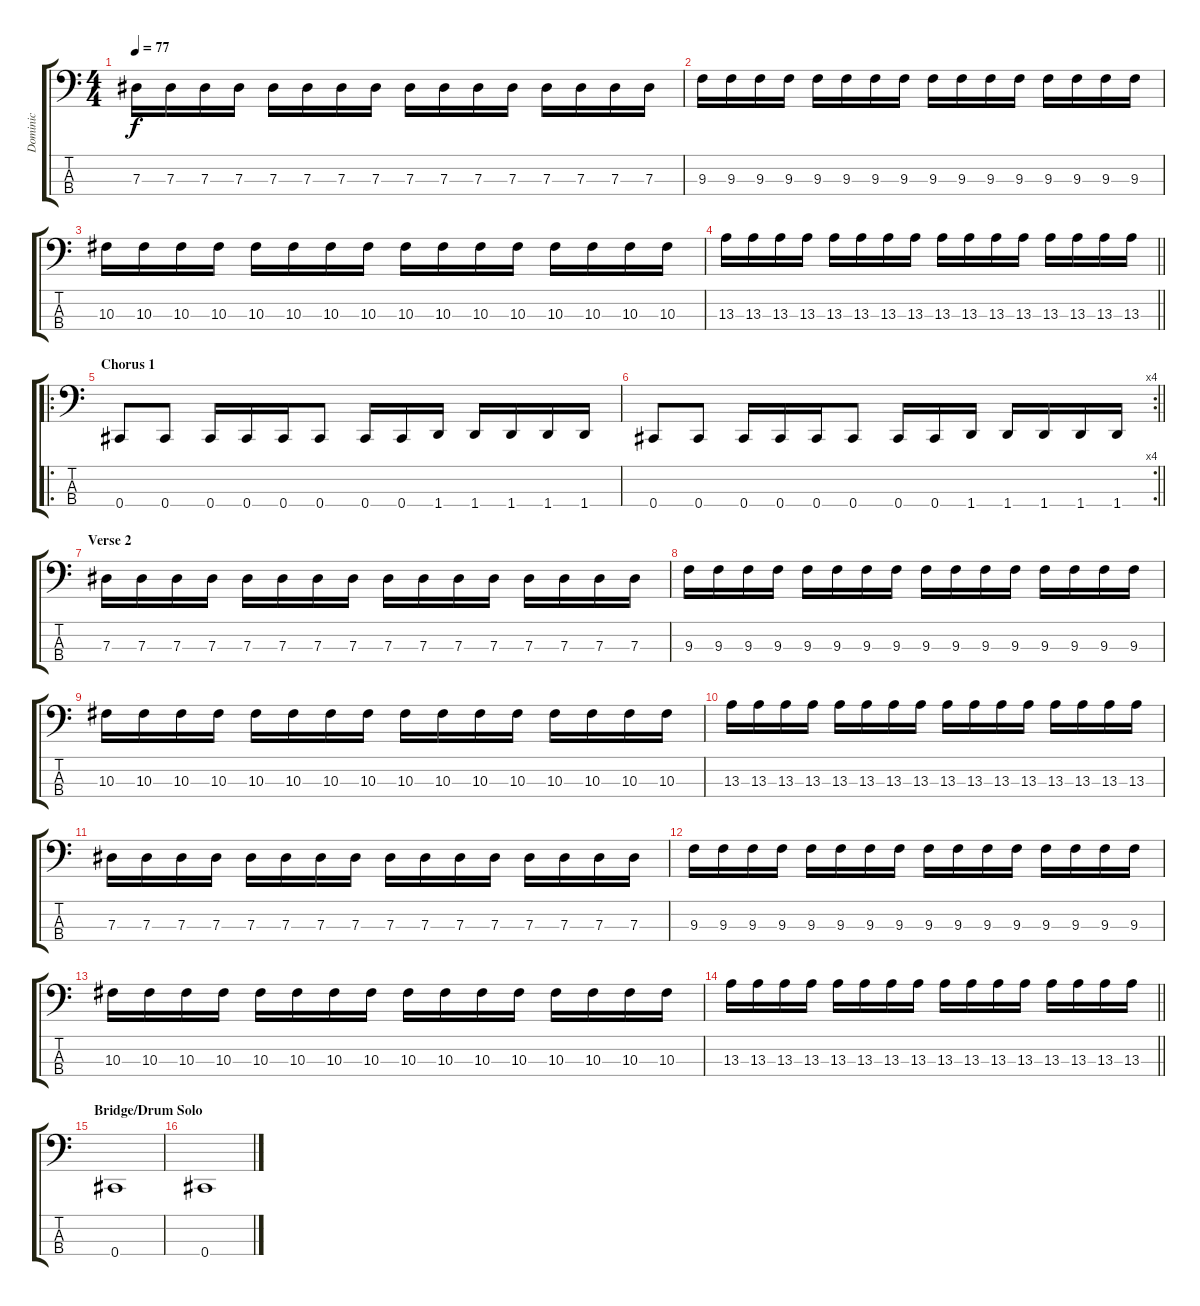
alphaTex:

\track ("Dominic" "Dominic") {instrument synthbass1}
\staff {score tabs}
\tuning (Gb2 Db2 Ab1 Db1) {hide}
\ts (4 4)
\tempo 77
\clef f4
\ks c
7.3.16{dy f} 7.3.16 7.3.16 7.3.16 7.3.16 7.3.16 7.3.16 7.3.16 7.3.16 7.3.16 7.3.16 7.3.16 7.3.16 7.3.16 7.3.16 7.3.16 |
9.3.16 9.3.16 9.3.16 9.3.16 9.3.16 9.3.16 9.3.16 9.3.16 9.3.16 9.3.16 9.3.16 9.3.16 9.3.16 9.3.16 9.3.16 9.3.16 |
10.3.16 10.3.16 10.3.16 10.3.16 10.3.16 10.3.16 10.3.16 10.3.16 10.3.16 10.3.16 10.3.16 10.3.16 10.3.16 10.3.16 10.3.16 10.3.16 |
\barLineRight lightlight
13.3.16 13.3.16 13.3.16 13.3.16 13.3.16 13.3.16 13.3.16 13.3.16 13.3.16 13.3.16 13.3.16 13.3.16 13.3.16 13.3.16 13.3.16 13.3.16 |
\ro
\section ("" "Chorus 1")
0.4.8 0.4.8 0.4.16 0.4.16 0.4.16 0.4.8 0.4.16 0.4.16 1.4.16 1.4.16 1.4.16 1.4.16 1.4.16 |
\rc 4
\barLineRight lightlight
0.4.8 0.4.8 0.4.16 0.4.16 0.4.16 0.4.8 0.4.16 0.4.16 1.4.16 1.4.16 1.4.16 1.4.16 1.4.16 |
\section ("" "Verse 2")
7.3.16 7.3.16 7.3.16 7.3.16 7.3.16 7.3.16 7.3.16 7.3.16 7.3.16 7.3.16 7.3.16 7.3.16 7.3.16 7.3.16 7.3.16 7.3.16 |
9.3.16 9.3.16 9.3.16 9.3.16 9.3.16 9.3.16 9.3.16 9.3.16 9.3.16 9.3.16 9.3.16 9.3.16 9.3.16 9.3.16 9.3.16 9.3.16 |
10.3.16 10.3.16 10.3.16 10.3.16 10.3.16 10.3.16 10.3.16 10.3.16 10.3.16 10.3.16 10.3.16 10.3.16 10.3.16 10.3.16 10.3.16 10.3.16 |
13.3.16 13.3.16 13.3.16 13.3.16 13.3.16 13.3.16 13.3.16 13.3.16 13.3.16 13.3.16 13.3.16 13.3.16 13.3.16 13.3.16 13.3.16 13.3.16 |
7.3.16 7.3.16 7.3.16 7.3.16 7.3.16 7.3.16 7.3.16 7.3.16 7.3.16 7.3.16 7.3.16 7.3.16 7.3.16 7.3.16 7.3.16 7.3.16 |
9.3.16 9.3.16 9.3.16 9.3.16 9.3.16 9.3.16 9.3.16 9.3.16 9.3.16 9.3.16 9.3.16 9.3.16 9.3.16 9.3.16 9.3.16 9.3.16 |
10.3.16 10.3.16 10.3.16 10.3.16 10.3.16 10.3.16 10.3.16 10.3.16 10.3.16 10.3.16 10.3.16 10.3.16 10.3.16 10.3.16 10.3.16 10.3.16 |
\barLineRight lightlight
13.3.16 13.3.16 13.3.16 13.3.16 13.3.16 13.3.16 13.3.16 13.3.16 13.3.16 13.3.16 13.3.16 13.3.16 13.3.16 13.3.16 13.3.16 13.3.16 |
\section ("" "Bridge/Drum Solo")
0.4.1 |
0.4.1
